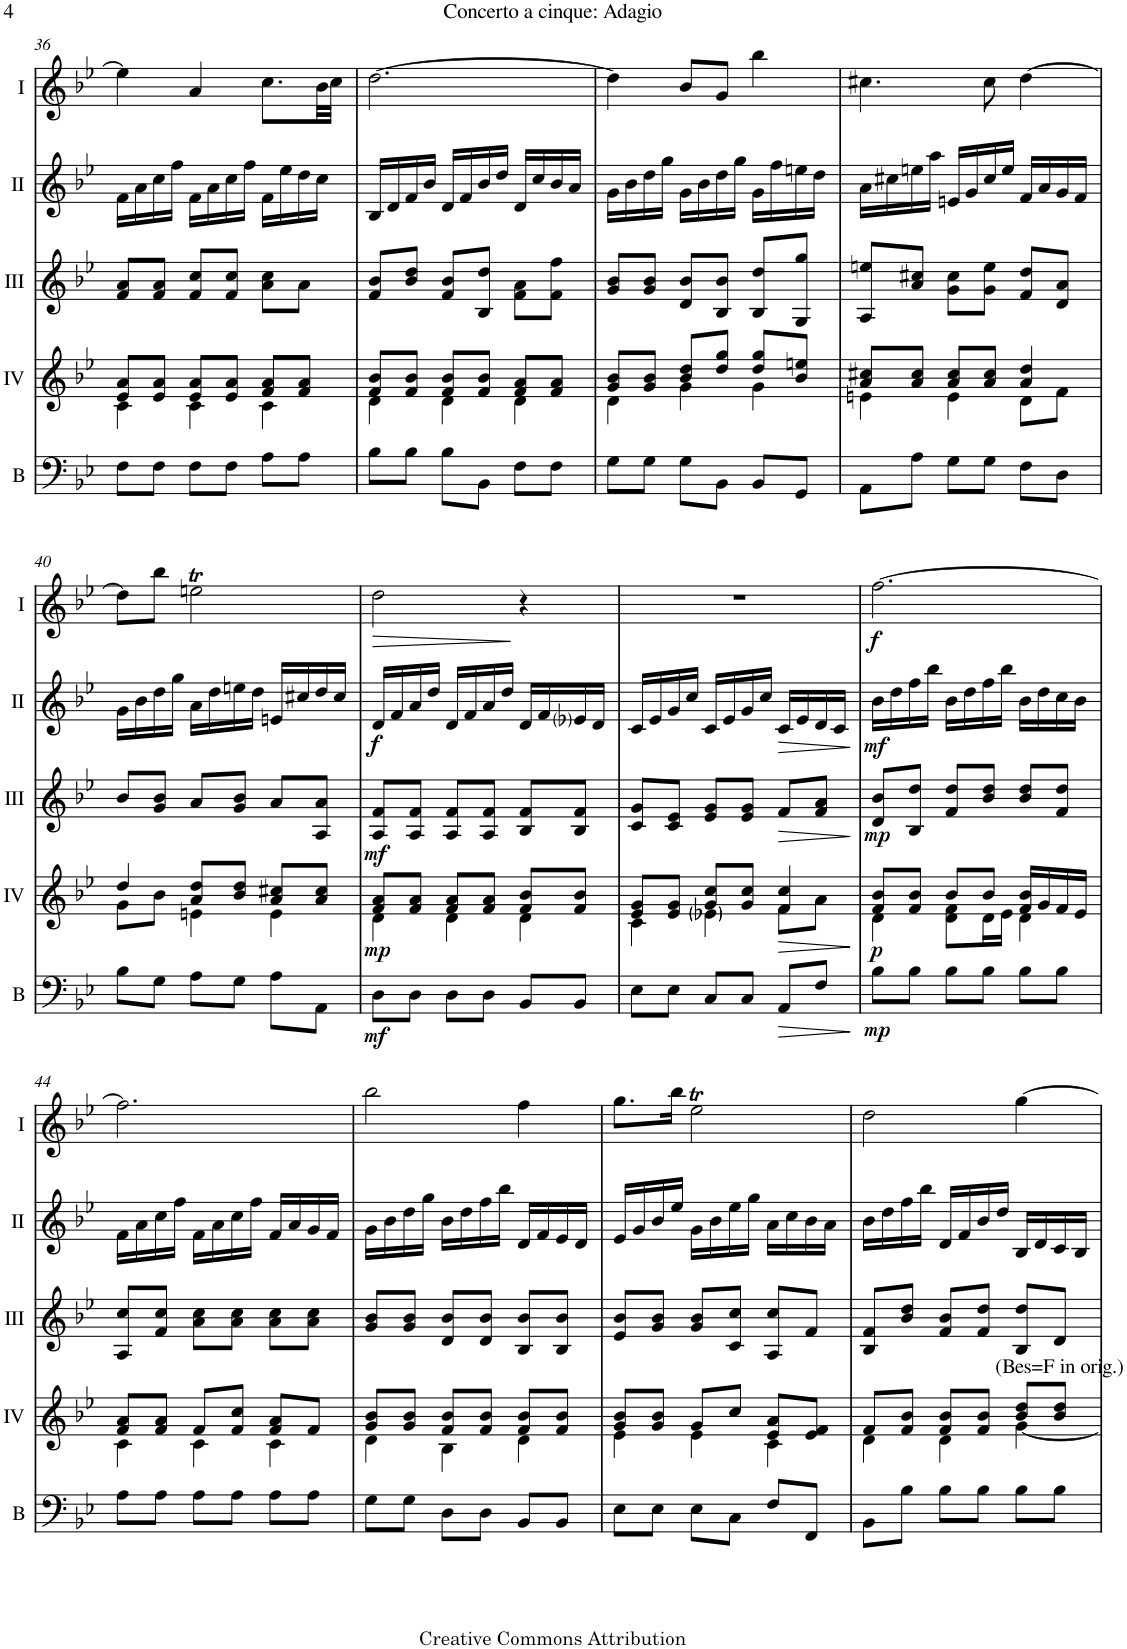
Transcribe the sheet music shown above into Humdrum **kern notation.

**kern	**dynam	**kern	**dynam	**kern	**dynam	**kern	**dynam	**kern	**dynam
*part5	*part5	*part4	*part4	*part3	*part3	*part2	*part2	*part1	*part1
*staff5	*staff5	*staff4	*staff4	*staff3	*staff3	*staff2	*staff2	*staff1	*staff1
*I"Bass	*	*I"Acc. 4	*	*I"Acc. 3	*	*I"Acc. 2	*	*I"Acc. 1	*
*I'B	*	*	*	*	*	*	*	*	*
!!LO:PB:g=z
*clefF4	*	*clefG2	*	*clefG2	*	*clefG2	*	*clefG2	*
*Trd7c12	*	*	*	*	*	*	*	*	*
*k[b-e-]	*	*k[b-e-]	*	*k[b-e-]	*	*k[b-e-]	*	*k[b-e-]	*
*M3/4	*	*M3/4	*	*M3/4	*	*M3/4	*	*M3/4	*
=36	=36	=36	=36	=36	=36	=36	=36	=36	=36
*	*	*^	*	*	*	*	*	*	*
8F\L	.	8e-/ 8a/L	4c\	.	8f/ 8a/L	.	16f\LL	.	4ee-\]	.
.	.	.	.	.	.	.	16a\	.	.	.
8F\J	.	8e-/ 8a/J	.	.	8f/ 8a/J	.	16cc\	.	.	.
.	.	.	.	.	.	.	16ff\JJ	.	.	.
8F\L	.	8e-/ 8a/L	4c\	.	8f/ 8cc/L	.	16f\LL	.	4a/	.
.	.	.	.	.	.	.	16a\	.	.	.
8F\J	.	8e-/ 8a/J	.	.	8f/ 8cc/J	.	16cc\	.	.	.
.	.	.	.	.	.	.	16ff\JJ	.	.	.
8A\L	.	8f/ 8a/L	4c\	.	8a\ 8cc\L	.	16f\LL	.	8.cc\L	.
.	.	.	.	.	.	.	16ee-\	.	.	.
8A\J	.	8f/ 8a/J	.	.	8a\J	.	16dd\	.	.	.
.	.	.	.	.	.	.	16cc\JJ	.	32b-\LL	.
.	.	.	.	.	.	.	.	.	32cc\JJJ	.
=37	=37	=37	=37	=37	=37	=37	=37	=37	=37	=37
8B-\L	.	8f/ 8b-/L	4d\	.	8f/ 8b-/L	.	16B-/LL	.	[2.dd\	.
.	.	.	.	.	.	.	16d/	.	.	.
8B-\J	.	8f/ 8b-/J	.	.	8b-/ 8dd/J	.	16f/	.	.	.
.	.	.	.	.	.	.	16b-/JJ	.	.	.
8B-\L	.	8f/ 8b-/L	4d\	.	8f/ 8b-/L	.	16d/LL	.	.	.
.	.	.	.	.	.	.	16f/	.	.	.
8BB-\J	.	8f/ 8b-/J	.	.	8B-/ 8dd/J	.	16b-/	.	.	.
.	.	.	.	.	.	.	16dd/JJ	.	.	.
8F\L	.	8f/ 8a/L	4d\	.	8f\ 8a\L	.	16d/LL	.	.	.
.	.	.	.	.	.	.	16cc/	.	.	.
8F\J	.	8f/ 8a/J	.	.	8f\ 8ff\J	.	16b-/	.	.	.
.	.	.	.	.	.	.	16a/JJ	.	.	.
=38	=38	=38	=38	=38	=38	=38	=38	=38	=38	=38
8G\L	.	8g/ 8b-/L	4d\	.	8g/ 8b-/L	.	16g\LL	.	4dd\]	.
.	.	.	.	.	.	.	16b-\	.	.	.
8G\J	.	8g/ 8b-/J	.	.	8g/ 8b-/J	.	16dd\	.	.	.
.	.	.	.	.	.	.	16gg\JJ	.	.	.
8G\L	.	8b-/ 8dd/L	4g\	.	8d/ 8b-/L	.	16g\LL	.	8b-/L	.
.	.	.	.	.	.	.	16b-\	.	.	.
8BB-\J	.	8dd/ 8gg/J	.	.	8B-/ 8b-/J	.	16dd\	.	8g/J	.
.	.	.	.	.	.	.	16gg\JJ	.	.	.
8BB-/L	.	8dd/ 8gg/L	4g\	.	8B-/ 8dd/L	.	16g\LL	.	4bb-\	.
.	.	.	.	.	.	.	16ff\	.	.	.
8GG/J	.	8b-/ 8een/J	.	.	8G/ 8gg/J	.	16een\	.	.	.
.	.	.	.	.	.	.	16dd\JJ	.	.	.
=39	=39	=39	=39	=39	=39	=39	=39	=39	=39	=39
8AA\L	.	8a/ 8cc#X/L	4en\	.	8A/ 8een/L	.	16a\LL	.	4.cc#X\	.
.	.	.	.	.	.	.	16cc#X\	.	.	.
8A\J	.	8a/ 8cc#/J	.	.	8a/ 8cc#X/J	.	16een\	.	.	.
.	.	.	.	.	.	.	16aa\JJ	.	.	.
8G\L	.	8a/ 8cc#/L	4e\	.	8g\ 8cc#\L	.	16en/LL	.	.	.
.	.	.	.	.	.	.	16g/	.	.	.
8G\J	.	8a/ 8cc#/J	.	.	8g\ 8ee\J	.	16cc#/	.	8cc#\	.
.	.	.	.	.	.	.	16ee/JJ	.	.	.
8F\L	.	4a/ 4dd/	8d\L	.	8f/ 8dd/L	.	16f/LL	.	[4dd\	.
.	.	.	.	.	.	.	16a/	.	.	.
8D\J	.	.	8f\J	.	8d/ 8a/J	.	16g/	.	.	.
.	.	.	.	.	.	.	16f/JJ	.	.	.
!!LO:LB:g=z
=40	=40	=40	=40	=40	=40	=40	=40	=40	=40	=40
8B-\L	.	4dd/	8g\L	.	8b-/L	.	16g\LL	.	8dd\L]	.
.	.	.	.	.	.	.	16b-\	.	.	.
8G\J	.	.	8b-\J	.	8g/ 8b-/J	.	16dd\	.	8bb-\J	.
.	.	.	.	.	.	.	16gg\JJ	.	.	.
8A\L	.	8a/ 8dd/L	4en\	.	8a/L	.	16a\LL	.	2eent\	.
.	.	.	.	.	.	.	16dd\	.	.	.
8G\J	.	8b-/ 8dd/J	.	.	8g/ 8b-/J	.	16een\	.	.	.
.	.	.	.	.	.	.	16dd\JJ	.	.	.
8A\L	.	8a/ 8cc#X/L	4e\	.	8a/L	.	16en/LL	.	.	.
.	.	.	.	.	.	.	16cc#X/	.	.	.
8AA\J	.	8a/ 8cc#/J	.	.	8A/ 8a/J	.	16dd/	.	.	.
.	.	.	.	.	.	.	16cc#/JJ	.	.	.
=41	=41	=41	=41	=41	=41	=41	=41	=41	=41	=41
!	!LO:DY:b	!	!	!LO:DY:b	!	!LO:DY:b	!	!LO:DY:b	!	!LO:HP:b
8D\L	mf	8f/ 8a/L	4d\	mp	8A/ 8f/L	mf	16d/LL	f	2dd\	>
.	.	.	.	.	.	.	16f/	.	.	.
8D\J	.	8f/ 8a/J	.	.	8A/ 8f/J	.	16a/	.	.	.
.	.	.	.	.	.	.	16dd/JJ	.	.	.
8D\L	.	8f/ 8a/L	4d\	.	8A/ 8f/L	.	16d/LL	.	.	.
.	.	.	.	.	.	.	16f/	.	.	.
8D\J	.	8f/ 8a/J	.	.	8A/ 8f/J	.	16a/	.	.	.
.	.	.	.	.	.	.	16dd/JJ	.	.	.
8BB-/L	.	8f/ 8b-/L	4d\	.	8B-/ 8f/L	.	16d/LL	.	4r	]
.	.	.	.	.	.	.	16f/	.	.	.
8BB-/J	.	8f/ 8b-/J	.	.	8B-/ 8f/J	.	16e-i/	.	.	.
.	.	.	.	.	.	.	16d/JJ	.	.	.
=42	=42	=42	=42	=42	=42	=42	=42	=42	=42	=42
8E-\L	.	8e-/ 8g/L	4c\	.	8c/ 8g/L	.	16c/LL	.	2.r	.
.	.	.	.	.	.	.	16e-/	.	.	.
8E-\J	.	8e-/ 8g/J	.	.	8c/ 8e-/J	.	16g/	.	.	.
.	.	.	.	.	.	.	16cc/JJ	.	.	.
8C/L	.	8g/ 8cc/L	4e-X\	.	8e-/ 8g/L	.	16c/LL	.	.	.
.	.	.	.	.	.	.	16e-/	.	.	.
8C/J	.	8g/ 8cc/J	.	.	8e-/ 8g/J	.	16g/	.	.	.
.	.	.	.	.	.	.	16cc/JJ	.	.	.
!	!LO:HP:b	!	!	!LO:HP:b	!	!LO:HP:b	!	!LO:HP:b	!	!
8AA/L	>	4f/ 4cc/	8f\L	>	8f/L	>	16c/LL	>	.	.
.	.	.	.	.	.	.	16e-/	.	.	.
8F/J	.	.	8a\J	.	8f/ 8a/J	.	16d/	.	.	.
.	.	.	.	.	.	.	16c/JJ	.	.	.
*	*	*v	*v	*	*	*	*	*	*	*
.	]	.	]	.	]	.	]	.	.
=43	=43	=43	=43	=43	=43	=43	=43	=43	=43
*	*	*^	*	*	*	*	*	*	*
!	!LO:DY:b	!	!	!LO:DY:b	!	!LO:DY:b	!	!LO:DY:b	!	!LO:DY:b
8B-\L	mp	8f/ 8b-/L	4d\	p	8d/ 8b-/L	mp	16b-\LL	mf	[2.ff\	f
.	.	.	.	.	.	.	16dd\	.	.	.
8B-\J	.	8f/ 8b-/J	.	.	8B-/ 8dd/J	.	16ff\	.	.	.
.	.	.	.	.	.	.	16bb-\JJ	.	.	.
8B-\L	.	8b-/L	8d\ 8f\L	.	8f/ 8dd/L	.	16b-\LL	.	.	.
.	.	.	.	.	.	.	16dd\	.	.	.
8B-\J	.	8b-/J	16d\L	.	8b-/ 8dd/J	.	16ff\	.	.	.
.	.	.	16e-\JJ	.	.	.	16bb-\JJ	.	.	.
8B-\L	.	16f/ 16b-/LL	4d\	.	8b-/ 8dd/L	.	16b-\LL	.	.	.
.	.	16g/	.	.	.	.	16dd\	.	.	.
8B-\J	.	16f/	.	.	8f/ 8dd/J	.	16cc\	.	.	.
.	.	16e-/JJ	.	.	.	.	16b-\JJ	.	.	.
!!LO:LB:g=z
=44	=44	=44	=44	=44	=44	=44	=44	=44	=44	=44
8A\L	.	8f/ 8a/L	4c\	.	8A/ 8cc/L	.	16f\LL	.	2.ff\]	.
.	.	.	.	.	.	.	16a\	.	.	.
8A\J	.	8f/ 8a/J	.	.	8f/ 8cc/J	.	16cc\	.	.	.
.	.	.	.	.	.	.	16ff\JJ	.	.	.
8A\L	.	8f/L	4c\	.	8a\ 8cc\L	.	16f\LL	.	.	.
.	.	.	.	.	.	.	16a\	.	.	.
8A\J	.	8f/ 8cc/J	.	.	8a\ 8cc\J	.	16cc\	.	.	.
.	.	.	.	.	.	.	16ff\JJ	.	.	.
8A\L	.	8f/ 8a/L	4c\	.	8a\ 8cc\L	.	16f/LL	.	.	.
.	.	.	.	.	.	.	16a/	.	.	.
8A\J	.	8f/J	.	.	8a\ 8cc\J	.	16g/	.	.	.
.	.	.	.	.	.	.	16f/JJ	.	.	.
=45	=45	=45	=45	=45	=45	=45	=45	=45	=45	=45
8G\L	.	8g/ 8b-/L	4d\	.	8g/ 8b-/L	.	16g\LL	.	2bb-\	.
.	.	.	.	.	.	.	16b-\	.	.	.
8G\J	.	8g/ 8b-/J	.	.	8g/ 8b-/J	.	16dd\	.	.	.
.	.	.	.	.	.	.	16gg\JJ	.	.	.
8D\L	.	8f/ 8b-/L	4B-\	.	8d/ 8b-/L	.	16b-\LL	.	.	.
.	.	.	.	.	.	.	16dd\	.	.	.
8D\J	.	8f/ 8b-/J	.	.	8d/ 8b-/J	.	16ff\	.	.	.
.	.	.	.	.	.	.	16bb-\JJ	.	.	.
8BB-/L	.	8f/ 8b-/L	4d\	.	8B-/ 8b-/L	.	16d/LL	.	4ff\	.
.	.	.	.	.	.	.	16f/	.	.	.
8BB-/J	.	8f/ 8b-/J	.	.	8B-/ 8b-/J	.	16e-/	.	.	.
.	.	.	.	.	.	.	16d/JJ	.	.	.
=46	=46	=46	=46	=46	=46	=46	=46	=46	=46	=46
8E-\L	.	8g/ 8b-/L	4e-\	.	8e-/ 8b-/L	.	16e-/LL	.	8.gg\L	.
.	.	.	.	.	.	.	16g/	.	.	.
8E-\J	.	8g/ 8b-/J	.	.	8g/ 8b-/J	.	16b-/	.	.	.
.	.	.	.	.	.	.	16ee-/JJ	.	16bb-\Jk	.
8E-\L	.	8g/L	4e-\	.	8g/ 8b-/L	.	16g\LL	.	2ee-T\	.
.	.	.	.	.	.	.	16b-\	.	.	.
8C\J	.	8cc/J	.	.	8c/ 8cc/J	.	16ee-\	.	.	.
.	.	.	.	.	.	.	16gg\JJ	.	.	.
8F/L	.	8e-/ 8a/L	4c\	.	8A/ 8cc/L	.	16a\LL	.	.	.
.	.	.	.	.	.	.	16cc\	.	.	.
8FF/J	.	8e-/ 8f/J	.	.	8f/J	.	16b-\	.	.	.
.	.	.	.	.	.	.	16a\JJ	.	.	.
=47	=47	=47	=47	=47	=47	=47	=47	=47	=47	=47
8BB-\L	.	8f/L	4d\	.	8B-/ 8f/L	.	16b-\LL	.	2dd\	.
.	.	.	.	.	.	.	16dd\	.	.	.
8B-\J	.	8f/ 8b-/J	.	.	8b-/ 8dd/J	.	16ff\	.	.	.
.	.	.	.	.	.	.	16bb-\JJ	.	.	.
8B-\L	.	8f/ 8b-/L	4d\	.	8f/ 8b-/L	.	16d/LL	.	.	.
.	.	.	.	.	.	.	16f/	.	.	.
8B-\J	.	8f/ 8b-/J	.	.	8f/ 8dd/J	.	16b-/	.	.	.
.	.	.	.	.	.	.	16dd/JJ	.	.	.
!	!	!	!	!	!LO:TX:b:t=(Bes=F in orig.)	!	!	!	!	!
8B-\L	.	8b-/ 8dd/L	[4g\	.	8B-/ 8dd/L	.	16B-/LL	.	[4gg\	.
.	.	.	.	.	.	.	16d/	.	.	.
8B-\J	.	8b-/ 8dd/J	.	.	8d/J	.	16c/	.	.	.
.	.	.	.	.	.	.	16B-/JJ	.	.	.
*	*	*v	*v	*	*	*	*	*	*	*
=	=	=	=	=	=	=	=	=	=
*-	*-	*-	*-	*-	*-	*-	*-	*-	*-
